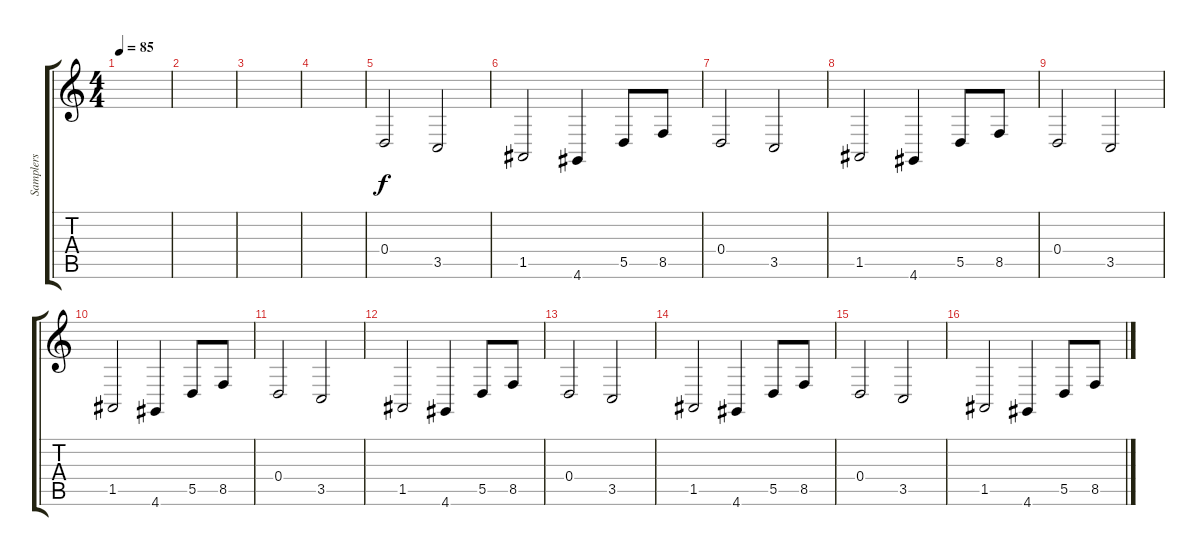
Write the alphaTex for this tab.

\track ("Samplers" "Samplers") {instrument trumpet}
\staff {score tabs}
\tuning (E4 B3 G3 D3 A2 E2) {hide}
\ts (4 4)
\tempo 85
\clef g2
\ks c
|
|
|
|
0.4.2 3.5.2 |
1.5.2 4.6.4 5.5.8 8.5.8 |
0.4.2 3.5.2 |
1.5.2 4.6.4 5.5.8 8.5.8 |
0.4.2 3.5.2 |
1.5.2 4.6.4 5.5.8 8.5.8 |
0.4.2 3.5.2 |
1.5.2 4.6.4 5.5.8 8.5.8 |
0.4.2 3.5.2 |
1.5.2 4.6.4 5.5.8 8.5.8 |
0.4.2 3.5.2 |
1.5.2 4.6.4 5.5.8 8.5.8
